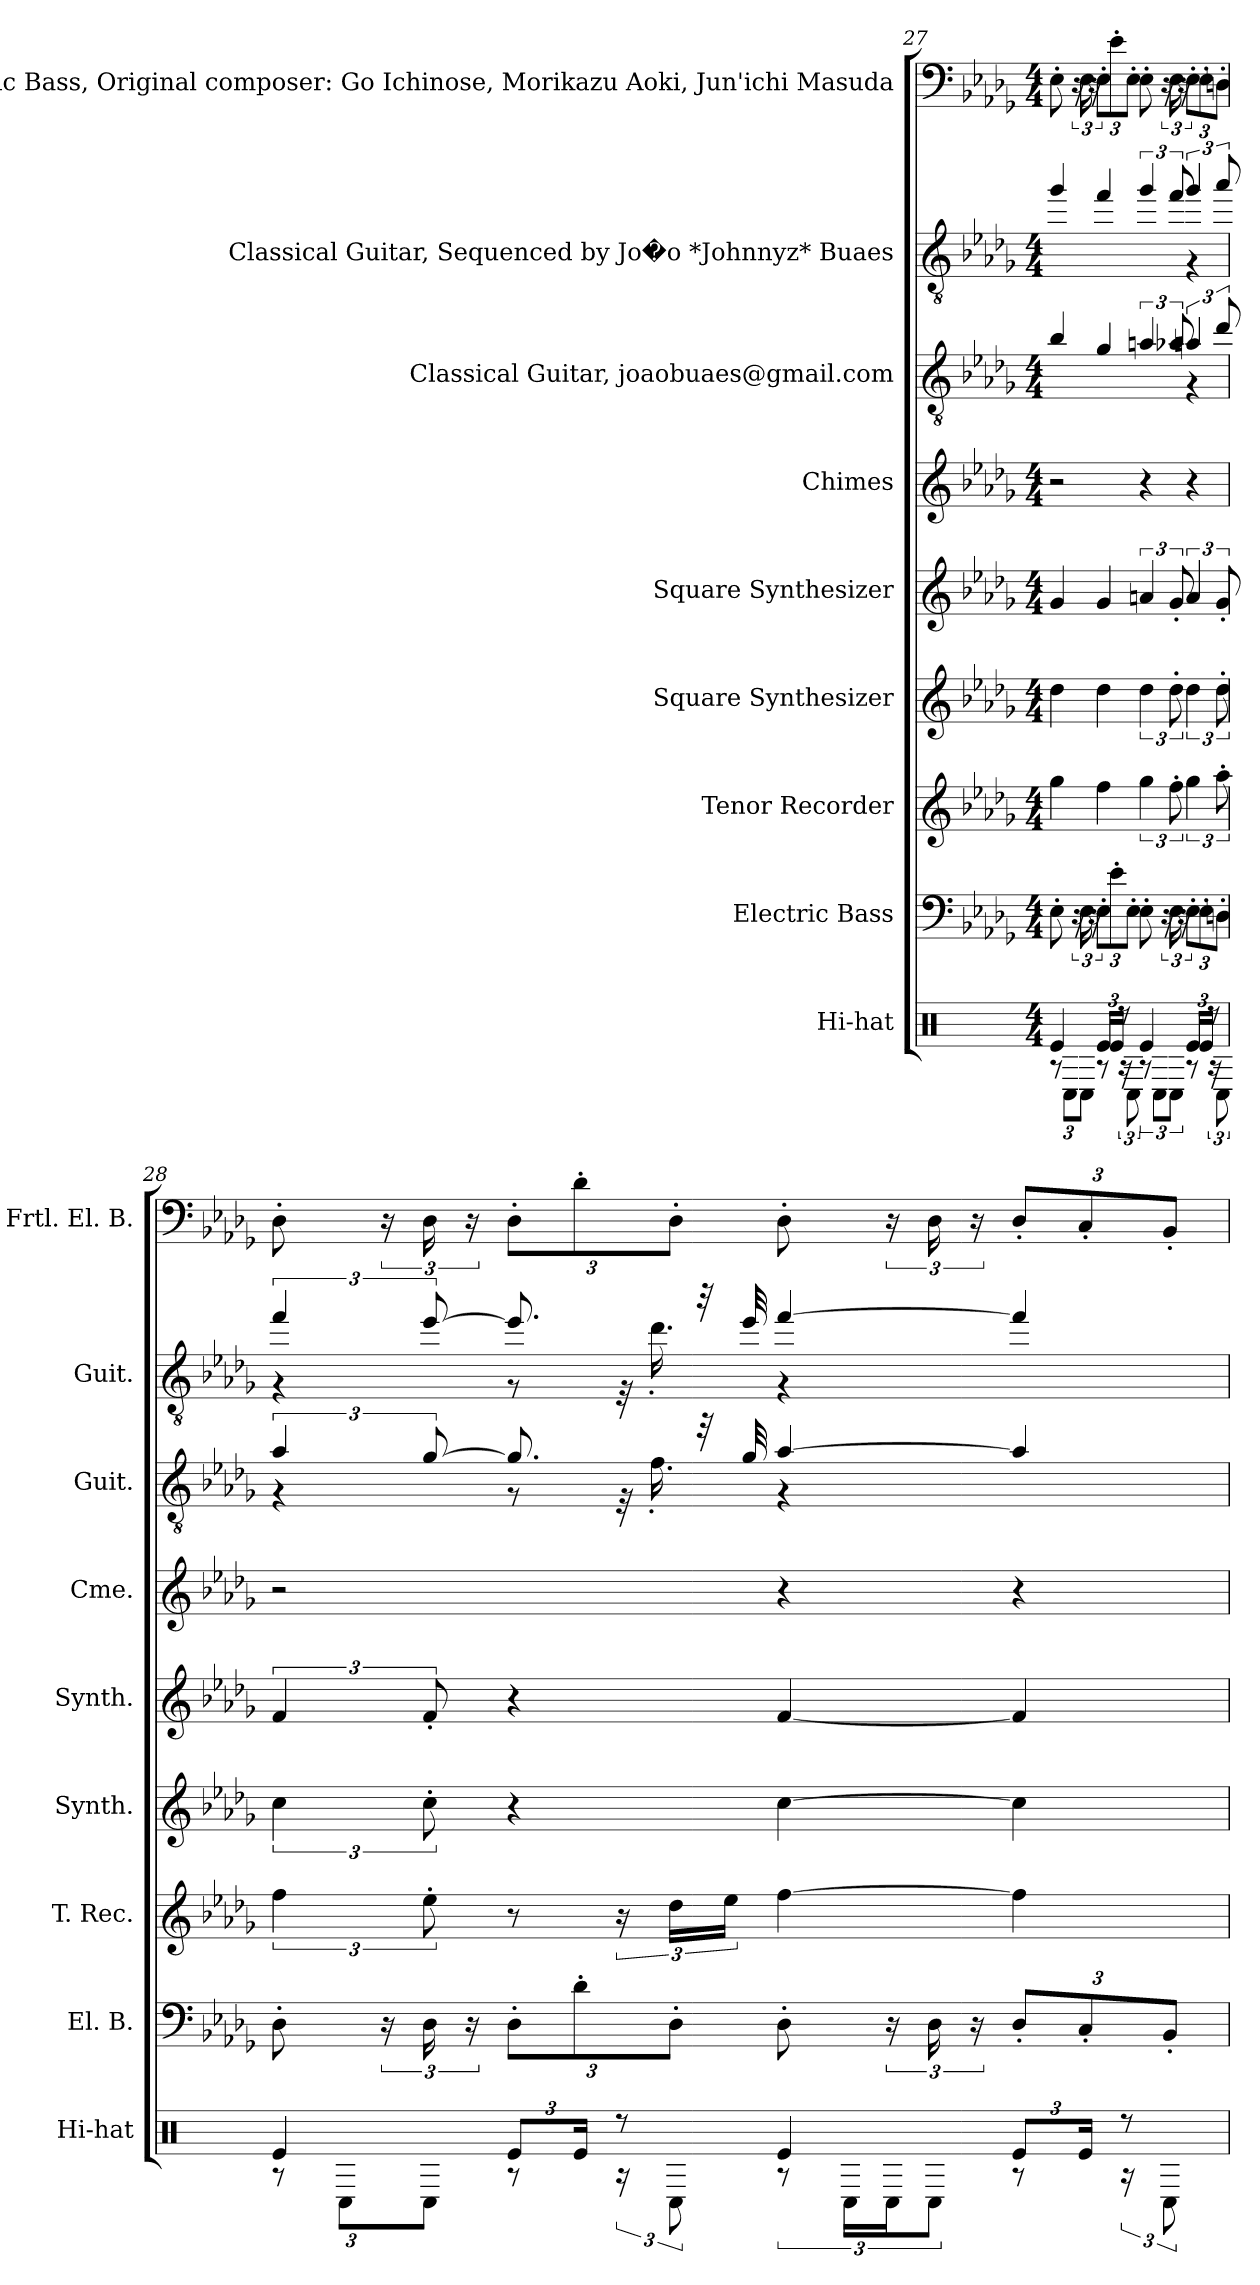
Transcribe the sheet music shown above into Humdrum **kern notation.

**kern	**kern	**kern	**kern	**kern	**kern	**kern	**kern	**kern
*part9	*part8	*part7	*part6	*part5	*part4	*part3	*part2	*part1
*staff9	*staff8	*staff7	*staff6	*staff5	*staff4	*staff3	*staff2	*staff1
*I"Hi-hat	*I"Electric Bass	*I"Tenor Recorder	*I"Square Synthesizer	*I"Square Synthesizer	*I"Chimes	*I"Classical Guitar, joaobuaes@gmail.com	*I"Classical Guitar, Sequenced by Jo�o *Johnnyz* Buaes	*I"Fretless Electric Bass, Original composer: Go Ichinose, Morikazu Aoki, Jun'ichi Masuda
*I'Hi-hat	*I'El. B.	*I'T. Rec.	*I'Synth.	*I'Synth.	*I'Cme.	*I'Guit.	*I'Guit.	*I'Frtl. El. B.
*clefX	*clefF4	*clefG2	*clefG2	*clefG2	*clefG2	*clefGv2	*clefGv2	*clefF4
*	*ITrd7c12	*	*	*	*	*	*	*ITrd7c12
*k[]	*k[b-e-a-d-g-]	*k[b-e-a-d-g-]	*k[b-e-a-d-g-]	*k[b-e-a-d-g-]	*k[b-e-a-d-g-]	*k[b-e-a-d-g-]	*k[b-e-a-d-g-]	*k[b-e-a-d-g-]
*M4/4	*M4/4	*M4/4	*M4/4	*M4/4	*M4/4	*M4/4	*M4/4	*M4/4
=27	=27	=27	=27	=27	=27	=27	=27	=27
*^	*	*	*	*	*	*^	*^	*
4Re/	12r	8EE-'\	4gg-\	4dd-\	4g-/	2r	4b-/	2.ryy	4gg-/	2.ryy	8EE-'\
.	12RC\L	.	.	.	.	.	.	.	.	.	.
.	.	24r	.	.	.	.	.	.	.	.	24r
.	12RC\J	24EE-\	.	.	.	.	.	.	.	.	24EE-\
.	.	24r	.	.	.	.	.	.	.	.	24r
*Xbrackettup	*	*Xbrackettup	*	*	*	*	*	*	*	*	*Xbrackettup
12Re/L	8r	12EE-'\L	4ff\	4dd-\	4g-/	.	4g-/	.	4ff/	.	12EE-'\L
24Re/Jk	.	12E-'\	.	.	.	.	.	.	.	.	12E-'\
*	*brackettup	*	*	*	*	*	*	*	*	*	*
8r	24r	.	.	.	.	.	.	.	.	.	.
.	12RC\	12EE-'\J	.	.	.	.	.	.	.	.	12EE-'\J
4Re/	12r	8EE-'\	6gg-\	6dd-\	6an/	4r	6an/	.	6gg-/	.	8EE-'\
.	12RC\L	.	.	.	.	.	.	.	.	.	.
*	*	*brackettup	*	*	*	*	*	*	*	*	*brackettup
.	.	24r	.	.	.	.	.	.	.	.	24r
.	12RC\J	24EE-\	12ff'\	12dd-'\	12g-'/	.	12a-X/	.	12ff/	.	24EE-\
.	.	24r	.	.	.	.	.	.	.	.	24r
*Xbrackettup	*	*Xbrackettup	*	*	*	*	*	*	*	*	*Xbrackettup
12Re/L	8r	12EE-'\L	6gg-\	6dd-\	6a/	4r	6an/	4r	6gg-/	4r	12EE-'\L
24Re/Jk	.	12EE-'\	.	.	.	.	.	.	.	.	12EE-'\
*	*brackettup	*	*	*	*	*	*	*	*	*	*
8r	24r	.	.	.	.	.	.	.	.	.	.
.	12RC\	12DDn'\J	12aa-'\	12dd-'\	12g-'/	.	12dd-/	.	12aa-/	.	12DDn'\J
!!LO:PB:g=z
=28	=28	=28	=28	=28	=28	=28	=28	=28	=28	=28	=28
4Re/	12r	8DD-'\	6ff\	6cc\	6f/	2r	6a-/	4r	6ff/	4r	8DD-'\
.	12RC\L	.	.	.	.	.	.	.	.	.	.
*	*	*brackettup	*	*	*	*	*	*	*	*	*brackettup
.	.	24r	.	.	.	.	.	.	.	.	24r
.	12RC\J	24DD-\	12ee-'\	12cc'\	12f'/	.	[12g-/	.	[12ee-/	.	24DD-\
.	.	24r	.	.	.	.	.	.	.	.	24r
*Xbrackettup	*	*Xbrackettup	*	*	*	*	*	*	*	*	*Xbrackettup
12Re/L	8r	12DD-'\L	8r	4r	4r	.	8.g-/]	8r	8.ee-/]	8r	12DD-'\L
24Re/Jk	.	12D-'\	.	.	.	.	.	.	.	.	12D-'\
*	*brackettup	*	*	*	*	*	*	*	*	*	*
8r	24r	.	24r	.	.	.	.	32r	.	32r	.
.	.	.	.	.	.	.	.	16.f'\	.	16.dd-'\	.
.	12RC\	12DD-'\J	24dd-\LL	.	.	.	.	.	.	.	12DD-'\J
.	.	.	.	.	.	.	32r	.	32r	.	.
.	.	.	24ee-\JJ	.	.	.	.	.	.	.	.
.	.	.	.	.	.	.	32g-/	.	32ee-/	.	.
4Re/	12r	8DD-'\	[4ff\	[4cc\	[4f/	4r	[4a-/	4r	[4ff/	4r	8DD-'\
.	24RC\LL	.	.	.	.	.	.	.	.	.	.
*	*Xbrackettup	*brackettup	*	*	*	*	*	*	*	*	*brackettup
.	24RC\J	24r	.	.	.	.	.	.	.	.	24r
.	12RC\J	24DD-\	.	.	.	.	.	.	.	.	24DD-\
.	.	24r	.	.	.	.	.	.	.	.	24r
*	*	*Xbrackettup	*	*	*	*	*	*	*	*	*Xbrackettup
12Re/L	8r	12DD-'/L	4ff\]	4cc\]	4f/]	4r	4a-/]	4ryy	4ff/]	4ryy	12DD-'/L
24Re/Jk	.	12CC'/	.	.	.	.	.	.	.	.	12CC'/
*	*brackettup	*	*	*	*	*	*	*	*	*	*
8r	24r	.	.	.	.	.	.	.	.	.	.
.	12RC\	12BBB-'/J	.	.	.	.	.	.	.	.	12BBB-'/J
*	*	*	*	*	*	*	*v	*v	*	*	*
*v	*v	*	*	*	*	*	*	*v	*v	*
=	=	=	=	=	=	=	=	=
*-	*-	*-	*-	*-	*-	*-	*-	*-
